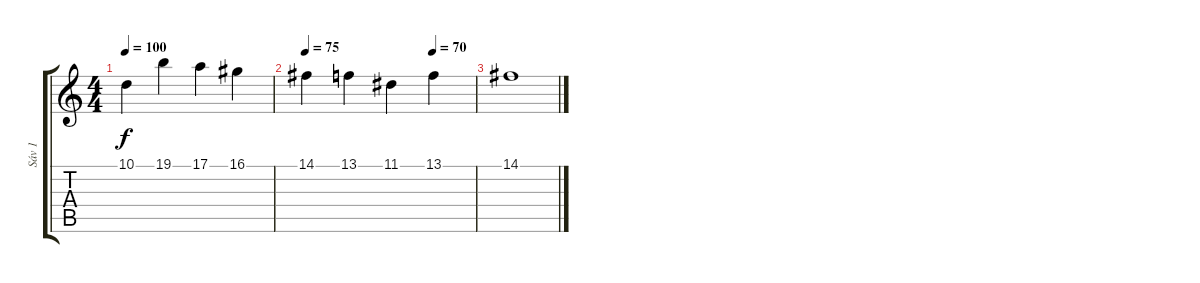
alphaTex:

\track ("Sáv 1" "Sáv 1") {instrument musicbox}
\staff {score tabs}
\tuning (E4 B3 G3 D3 A2 E2) {hide}
\ts (4 4)
\tempo 100
\clef g2
\ks c
10.1.4{dy f} 19.1.4 17.1.4 16.1.4 |
\tempo 75
\tempo (70 0.75)
14.1.4 13.1.4 11.1.4 13.1.4 |
14.1.1
